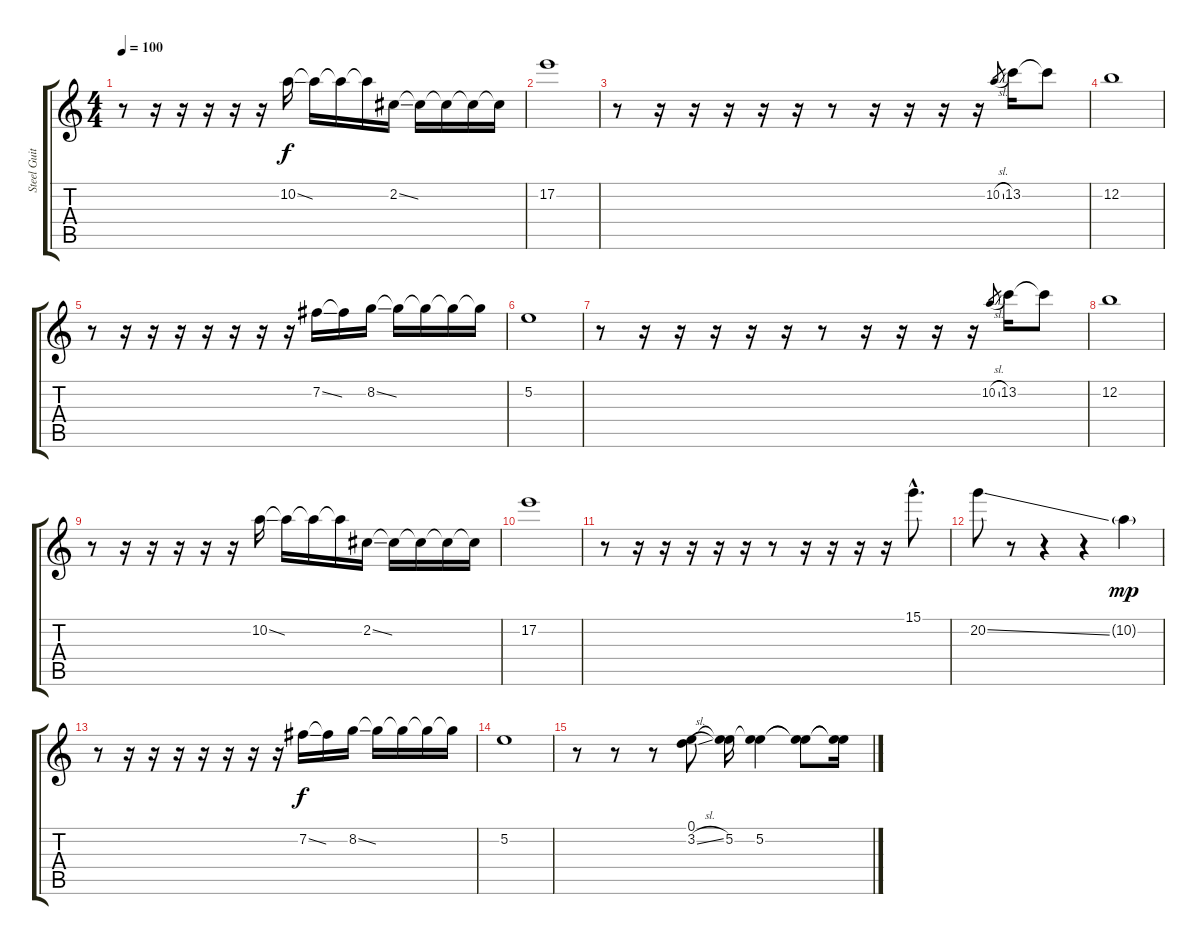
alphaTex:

\track ("Steel Guitar" "Steel Guit") {instrument acousticguitarsteel}
\staff {score tabs}
\tuning (E4 B3 G3 D3 A2 E2) {hide}
\ts (4 4)
\tempo 100
\clef g2
\ks c
r.8{dy f volume 14} r.16 r.16 r.16 r.16 r.16 10.2{ss}.16 10.2{t}.16 10.2{t}.16 10.2{t}.16 2.2{ss}.16 2.2{t}.16 2.2{t}.16 2.2{t}.16 2.2{t}.16 |
17.2.1 |
r.8 r.16 r.16 r.16 r.16 r.16 r.8 r.16 r.16 r.16 r.16 10.2{sl}.8{gr} 13.2.16 13.2{t}.8 |
12.2.1 |
r.8 r.16 r.16 r.16 r.16 r.16 r.16 r.16 7.2{ss}.16 7.2{t}.16 8.2{ss}.16 8.2{t}.16 8.2{t}.16 8.2{t}.16 8.2{t}.16 |
5.2.1 |
r.8 r.16 r.16 r.16 r.16 r.16 r.8 r.16 r.16 r.16 r.16 10.2{sl}.8{gr} 13.2.16 13.2{t}.8 |
12.2.1 |
r.8 r.16 r.16 r.16 r.16 r.16 10.2{ss}.16 10.2{t}.16 10.2{t}.16 10.2{t}.16 2.2{ss}.16 2.2{t}.16 2.2{t}.16 2.2{t}.16 2.2{t}.16 |
17.2.1 |
r.8 r.16 r.16 r.16 r.16 r.16 r.8 r.16 r.16 r.16 r.16 15.1{hac}.8{d} |
20.2{ss}.8 r.8 r.4 r.4 10.2{g}.4{dy mp} |
r.8 r.16 r.16 r.16 r.16 r.16 r.16 r.16 7.2{ss}.16{dy f} 7.2{t}.16 8.2{ss}.16 8.2{t}.16 8.2{t}.16 8.2{t}.16 8.2{t}.16 |
5.2.1 |
r.8 r.8 r.8 (0.1 3.2{sl}).8 (0.1{t} 5.2).16 (0.1{t} 5.2).4 (0.1{t} 5.2{t}).8 (0.1{t} 5.2{t}).16
